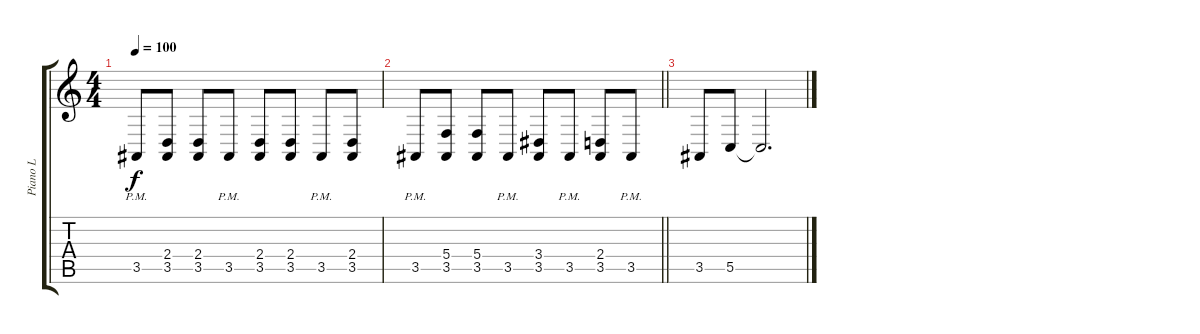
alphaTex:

\track ("Piano L" "Piano L") {instrument acousticgrandpiano}
\staff {score tabs}
\tuning (D4 A3 F3 C3 G2 C2) {hide}
\ts (4 4)
\tempo 100
\clef g2
\ks c
3.5{pm}.8{dy f} (2.4 3.5).8 (2.4 3.5).8 3.5{pm}.8 (2.4 3.5).8 (2.4 3.5).8 3.5{pm}.8 (2.4 3.5).8 |
\barLineRight lightlight
3.5{pm}.8 (5.4 3.5).8 (5.4 3.5).8 3.5{pm}.8 (3.4 3.5).8 3.5{pm}.8 (2.4 3.5).8 3.5{pm}.8 |
3.5.8 5.5.8 5.5{t}.2{d}
